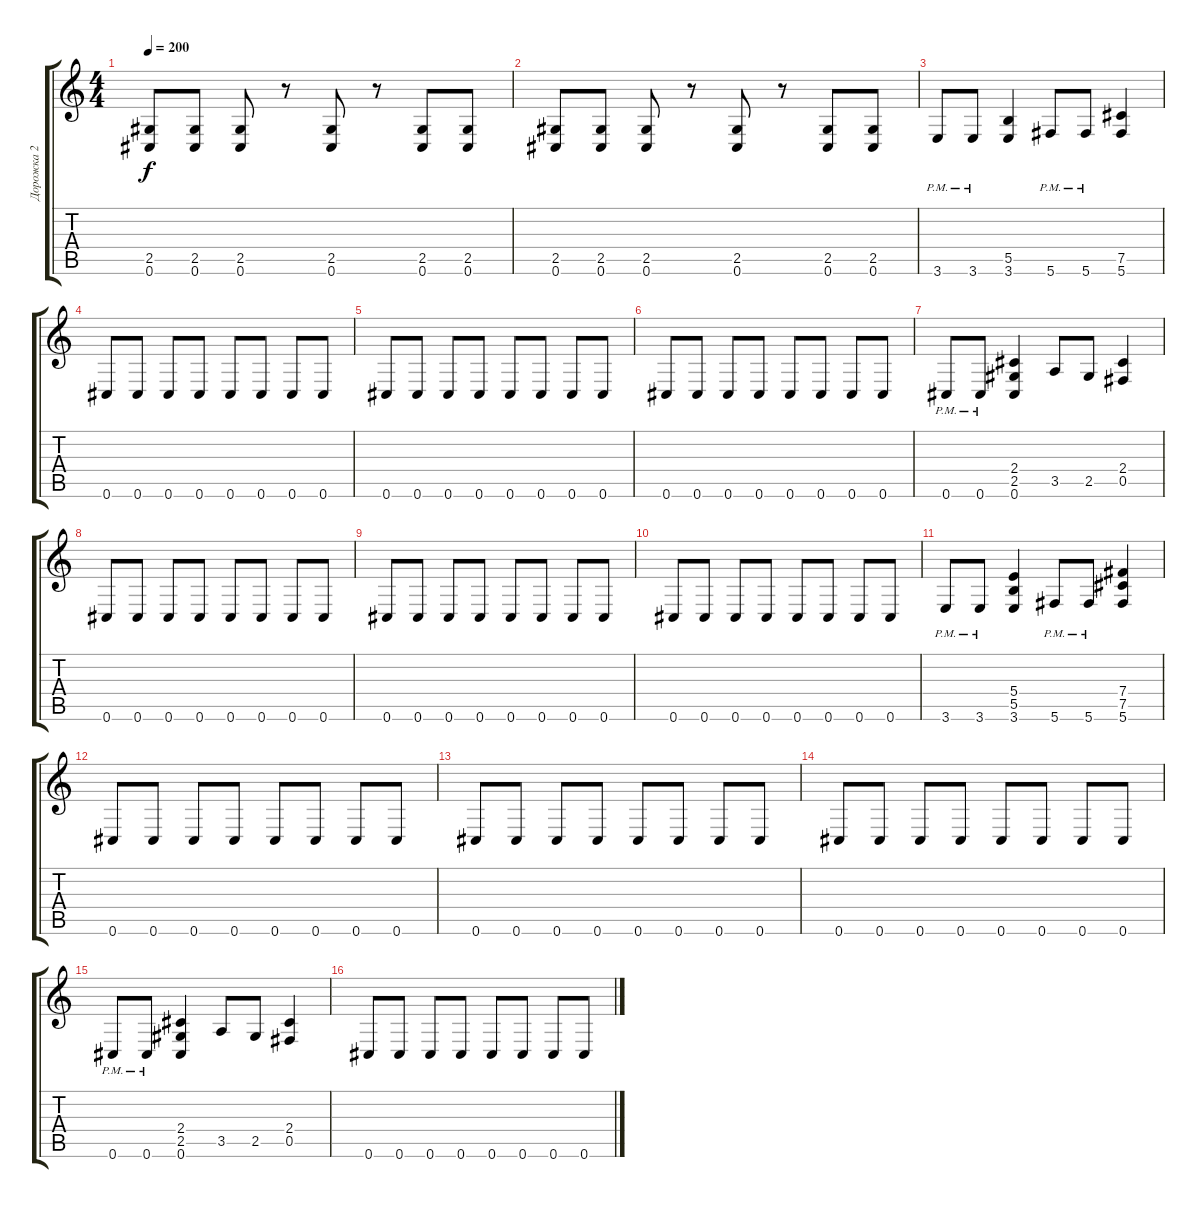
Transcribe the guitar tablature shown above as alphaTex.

\track ("Дорожка 2" "Дорожка 2") {instrument distortionguitar}
\staff {score tabs}
\tuning (Db4 Ab3 E3 B2 Gb2 Db2) {hide}
\ts (4 4)
\tempo 200
\clef g2
\ks c
(2.5 0.6).8{dy f} (2.5 0.6).8 (2.5 0.6).8 r.8 (2.5 0.6).8 r.8 (2.5 0.6).8 (2.5 0.6).8 |
(2.5 0.6).8 (2.5 0.6).8 (2.5 0.6).8 r.8 (2.5 0.6).8 r.8 (2.5 0.6).8 (2.5 0.6).8 |
3.6{pm}.8 3.6{pm}.8 (5.5 3.6).4 5.6{pm}.8 5.6{pm}.8 (7.5 5.6).4 |
0.6.8 0.6.8 0.6.8 0.6.8 0.6.8 0.6.8 0.6.8 0.6.8 |
0.6.8 0.6.8 0.6.8 0.6.8 0.6.8 0.6.8 0.6.8 0.6.8 |
0.6.8 0.6.8 0.6.8 0.6.8 0.6.8 0.6.8 0.6.8 0.6.8 |
0.6{pm}.8 0.6{pm}.8 (2.4 2.5 0.6).4 3.5.8 2.5.8 (2.4 0.5).4 |
0.6.8 0.6.8 0.6.8 0.6.8 0.6.8 0.6.8 0.6.8 0.6.8 |
0.6.8 0.6.8 0.6.8 0.6.8 0.6.8 0.6.8 0.6.8 0.6.8 |
0.6.8 0.6.8 0.6.8 0.6.8 0.6.8 0.6.8 0.6.8 0.6.8 |
3.6{pm}.8 3.6{pm}.8 (5.4 5.5 3.6).4 5.6{pm}.8 5.6{pm}.8 (7.4 7.5 5.6).4 |
0.6.8 0.6.8 0.6.8 0.6.8 0.6.8 0.6.8 0.6.8 0.6.8 |
0.6.8 0.6.8 0.6.8 0.6.8 0.6.8 0.6.8 0.6.8 0.6.8 |
0.6.8 0.6.8 0.6.8 0.6.8 0.6.8 0.6.8 0.6.8 0.6.8 |
0.6{pm}.8 0.6{pm}.8 (2.4 2.5 0.6).4 3.5.8 2.5.8 (2.4 0.5).4 |
0.6.8 0.6.8 0.6.8 0.6.8 0.6.8 0.6.8 0.6.8 0.6.8
